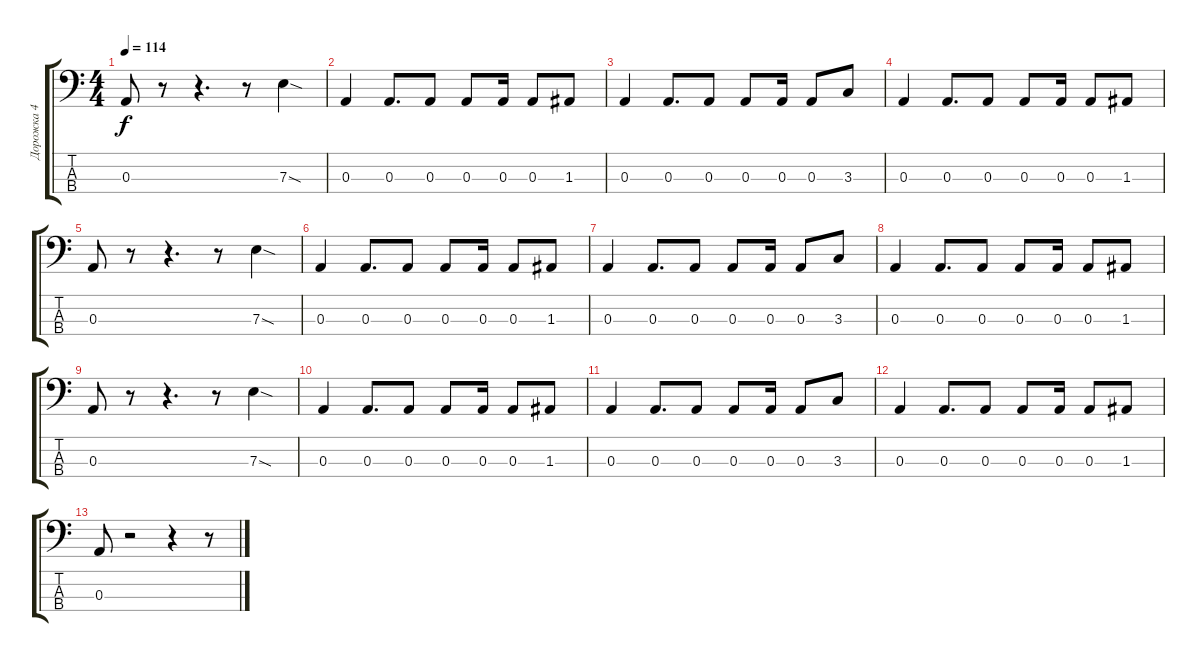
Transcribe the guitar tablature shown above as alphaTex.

\track ("Дорожка 4" "Дорожка 4") {instrument electricbassfinger}
\staff {score tabs}
\tuning (G2 D2 A1 E1) {hide}
\ts (4 4)
\tempo 114
\clef f4
\ks c
0.3.8{dy f} r.8 r.4{d} r.8 7.3{sod}.4 |
0.3.4 0.3.8{d} 0.3.8 0.3.8 0.3.16 0.3.8 1.3.8 |
0.3.4 0.3.8{d} 0.3.8 0.3.8 0.3.16 0.3.8 3.3.8 |
0.3.4 0.3.8{d} 0.3.8 0.3.8 0.3.16 0.3.8 1.3.8 |
0.3.8 r.8 r.4{d} r.8 7.3{sod}.4 |
0.3.4 0.3.8{d} 0.3.8 0.3.8 0.3.16 0.3.8 1.3.8 |
0.3.4 0.3.8{d} 0.3.8 0.3.8 0.3.16 0.3.8 3.3.8 |
0.3.4 0.3.8{d} 0.3.8 0.3.8 0.3.16 0.3.8 1.3.8 |
0.3.8 r.8 r.4{d} r.8 7.3{sod}.4 |
0.3.4 0.3.8{d} 0.3.8 0.3.8 0.3.16 0.3.8 1.3.8 |
0.3.4 0.3.8{d} 0.3.8 0.3.8 0.3.16 0.3.8 3.3.8 |
0.3.4 0.3.8{d} 0.3.8 0.3.8 0.3.16 0.3.8 1.3.8 |
0.3.8 r.2 r.4 r.8
